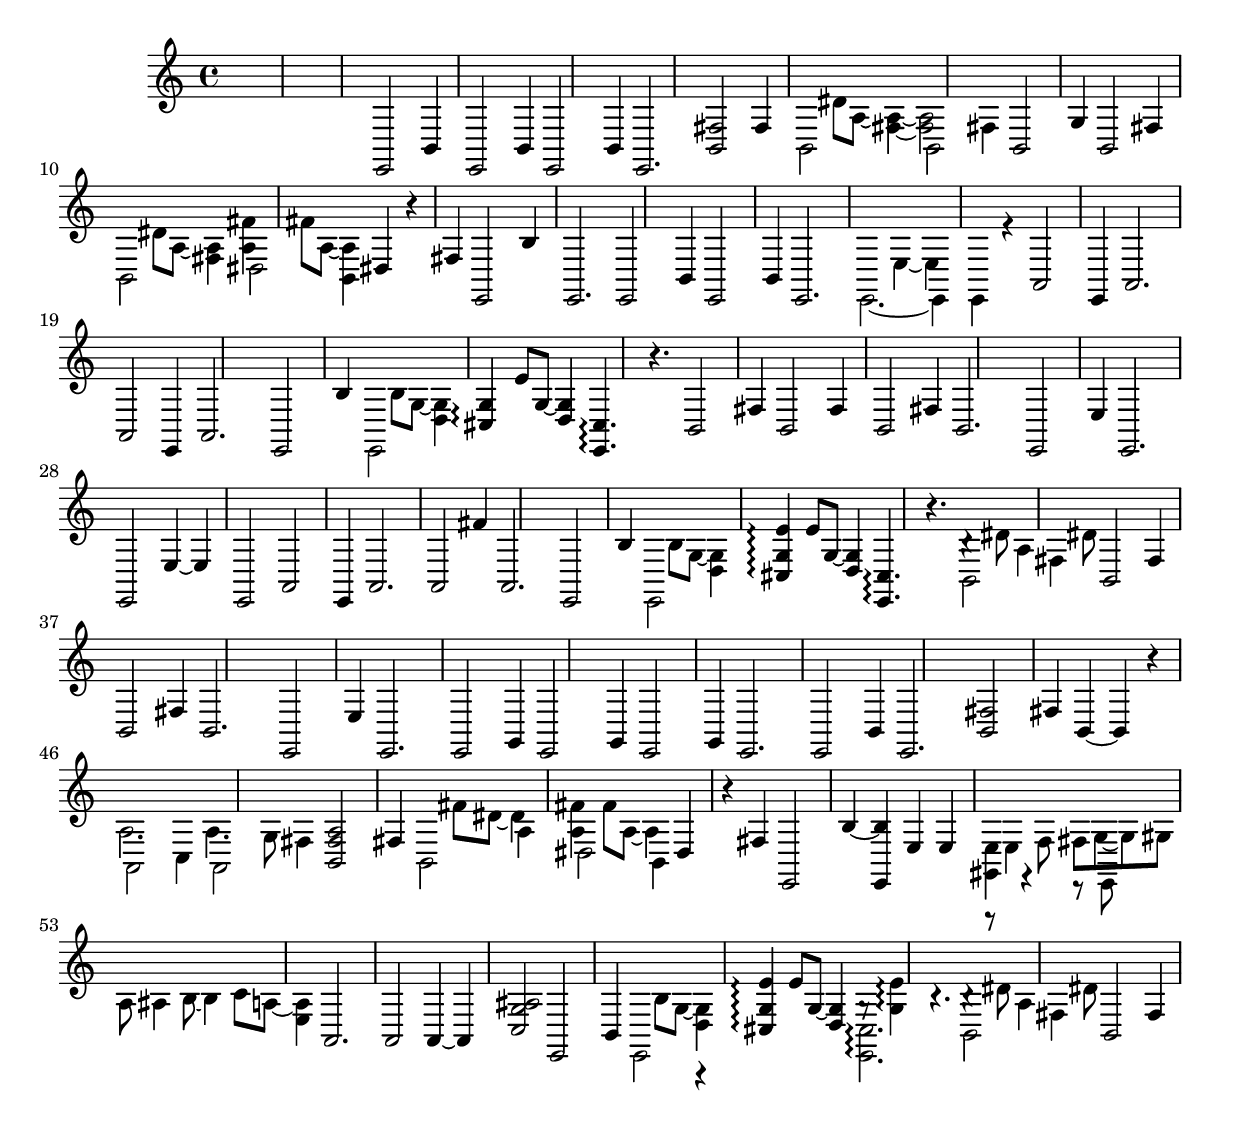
\relative {
  %\set Staff.connectArpeggios = ##t
  %\time 3/4
  %\key e \minor
  %\clef "treble_8"
  s2.
  s2.
  s2.
  %\repeat volta 2 {
    % meas. 4
    e,2 b'4
    e,2 b'4
    e,2 b'4
    e,2.
    <b' fis'>2 fis'4
    % meas. 9
    \voices 2,4 << { b,2 s4 } \\ { s4 dis'8 a~ <fis~ a~>4 } >>
    \voices 2,4 << { b,2 fis'4 } \\ { <fis a>2 s4 } >>
    b,2 g'4
    b,2 fis'4
    \voices 2,4 << { b,2 s4 } \\ { s4 dis'8 a~ <fis a>4 } >>
    % meas. 14
    \voices 2,4 << { dis2 s4 } \\ { <a' fis'>4 fis'8 a,~ <b, a'>4 } >>
    dis4 r fis
    e,2 b''4
    %\alternative {
      %\volta 1 {
        e,,2.
        e2 b'4
        e,2 b'4
      %}
      %\volta 2 {
        e,2.
      %}
    %}
  %}
  % meas. 21
  \voices 2,4 << { e2.~ } \\ { s2 e'4~ } >>
  \voices 2,4 << { e,4 e r } \\ { e' s2 } >>
  a,2\arpeggio e4
  a2.
  a2\arpeggio e4
  a2.
  % meas. 27
  e2 b''4
  \voices 2,4 << { e,,2 s4 } \\ { s4 b''8 g~ <d g>4 } >>
  <cis g'>4\arpeggio e'8 g,~ <d g>4
  <e, cis'>4.\arpeggio r4.
  b'2 fis'4
  b,2 fis'4
  b,2 fis'4
  % meas. 34
  b,2.
  e,2 e'4
  e,2.
  e2 e'4~
  e e,2
  a2\arpeggio e4
  % meas. 40
  a2.
  a2 fis''4
  a,,2.
  e2 b''4
  \voices 2,4 << { e,,2 s4 } \\ { s4 b''8 g~ <d g>4 } >>
  <cis g' e'>4\arpeggio e'8 g,~ <d g>4
  % meas. 46
  <e, cis'>4.\arpeggio r
  \voices 2,4 << { b'2 fis'4 } \\ { b4\rest dis8 a4 dis8 } >>
  b,2 fis'4
  b,2 fis'4
  b,2.
  e,2 e'4
  % meas. 52
  %\repeat volta 2 {
    e,2.
    e2 g4
    e2 g4
    e2 g4
    e2.
    e2 b'4
    e,2.
    % meas. 59
    <b' fis'>2 fis'4
    b,4~ b r
    \voices 2,4 << { a2 c4 } \\ { a'2. } >>
    \voices 2,4 << { a,2 fis'4 } \\ { a4. g8 s4 } >>
    <b, fis' a>2 fis'4
    \voices 2,4 << { b,2 a'4 } \\ { s4 fis'8 dis~ dis4 } >>
    \voices 2,4 << { dis,2 b4 } \\ { <a' fis'>4 fis'8 a,~ a4 } >>
    dis,4 r fis
    e,2 b''4~
  %}
  % meas. 68
  <e,, b''> e' e
  \voices 2,4 << { <gis, e'> r r8 e } \\ { r8 e'4 \autoBeamOff f8 \autoBeamOn fis g~ } >>
  \voices 2,4 << { s2. } \\ { g8 gis8 a8\noBeam ais4 b8~ } >>
  \voices 2,4 << { s2. } \\ { \voiceFour b4 c8 a8~ <e a>4 } >>
  a,2.
  a2\arpeggio a4~
  a <c g' ais>2
  % meas. 75
  e,2 b'4
  \voices 2,4 << { e,2  r4 } \\ { s4 b''8 g~ <d g>4 } >>
  <cis g' e'>\arpeggio e'8 g,~ <d g>4
  \voices 2,4 << { <e, cis'>2.\arpeggio } \\ { g'8\rest <g e'>4\arpeggio b4.\rest } >>
  \voices 2,4 << { b,2 fis'4 } \\ { b4\rest dis8 a4 dis8 } >>
  b,2 fis'4
  % meas. 81
}
